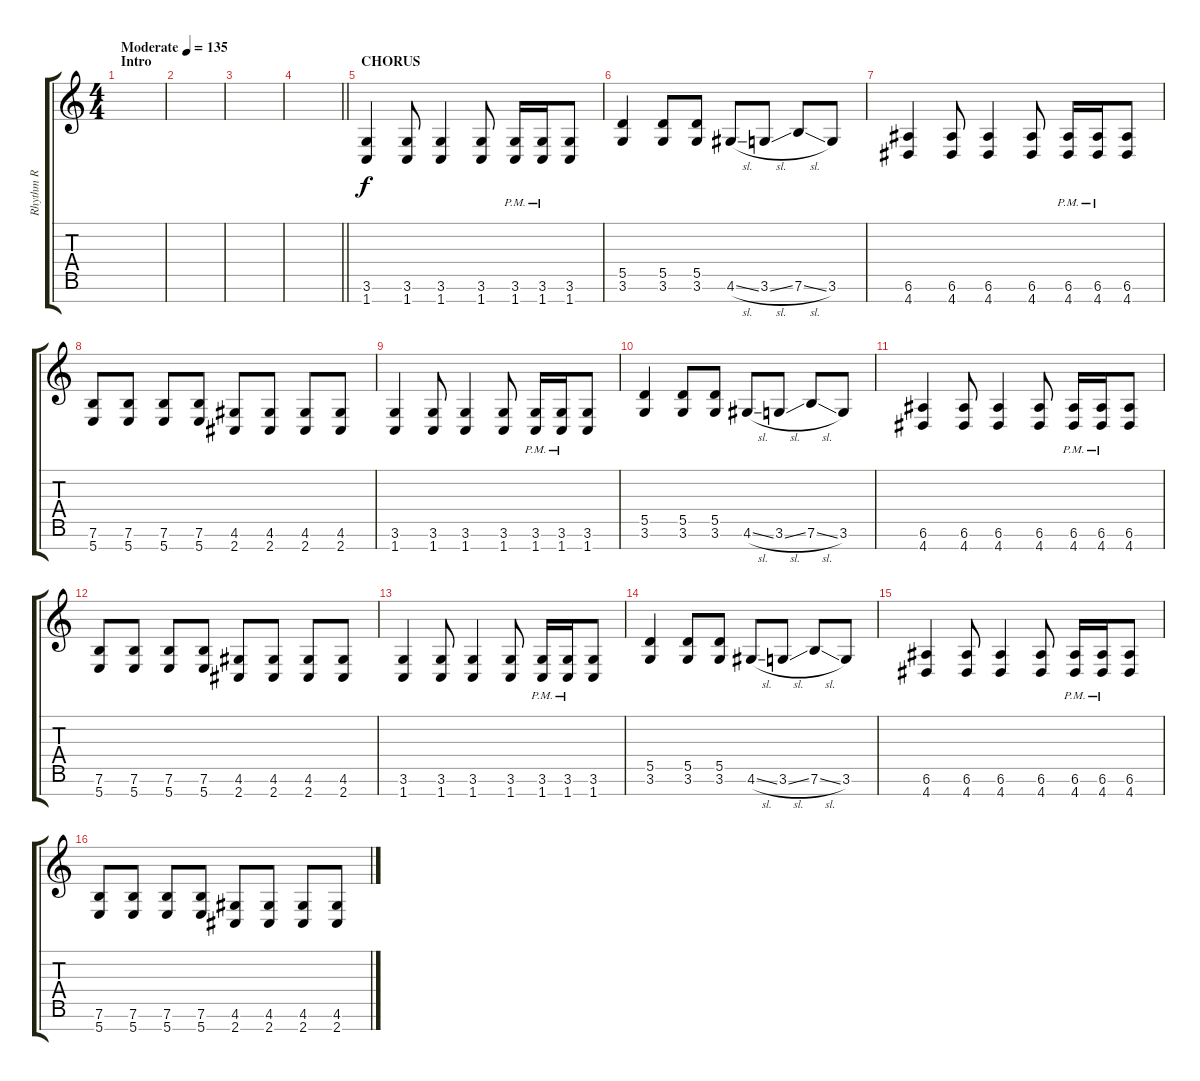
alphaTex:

\track ("Rhythm R" "Rhythm R") {instrument overdrivenguitar}
\staff {score tabs}
\tuning (E4 B3 G3 D3 A2 E2 B1) {hide}
\ts (4 4)
\section ("" "Intro")
\tempo (135 "Moderate")
\clef g2
\ks c
|
|
|
\barLineRight lightlight
|
\section ("" "CHORUS")
(3.6 1.7).4 (3.6 1.7).8 (3.6 1.7).4 (3.6 1.7).8 (3.6{pm} 1.7{pm}).16 (3.6{pm} 1.7{pm}).16 (3.6 1.7).8 |
(5.5 3.6).4 (5.5 3.6).8 (5.5 3.6).8 4.6{sl}.8 3.6{sl}.8 7.6{sl}.8 3.6.8 |
(6.6 4.7).4 (6.6 4.7).8 (6.6 4.7).4 (6.6 4.7).8 (6.6{pm} 4.7{pm}).16 (6.6{pm} 4.7{pm}).16 (6.6 4.7).8 |
(7.6 5.7).8 (7.6 5.7).8 (7.6 5.7).8 (7.6 5.7).8 (4.6 2.7).8 (4.6 2.7).8 (4.6 2.7).8 (4.6 2.7).8 |
(3.6 1.7).4 (3.6 1.7).8 (3.6 1.7).4 (3.6 1.7).8 (3.6{pm} 1.7{pm}).16 (3.6{pm} 1.7{pm}).16 (3.6 1.7).8 |
(5.5 3.6).4 (5.5 3.6).8 (5.5 3.6).8 4.6{sl}.8 3.6{sl}.8 7.6{sl}.8 3.6.8 |
(6.6 4.7).4 (6.6 4.7).8 (6.6 4.7).4 (6.6 4.7).8 (6.6{pm} 4.7{pm}).16 (6.6{pm} 4.7{pm}).16 (6.6 4.7).8 |
(7.6 5.7).8 (7.6 5.7).8 (7.6 5.7).8 (7.6 5.7).8 (4.6 2.7).8 (4.6 2.7).8 (4.6 2.7).8 (4.6 2.7).8 |
(3.6 1.7).4 (3.6 1.7).8 (3.6 1.7).4 (3.6 1.7).8 (3.6{pm} 1.7{pm}).16 (3.6{pm} 1.7{pm}).16 (3.6 1.7).8 |
(5.5 3.6).4 (5.5 3.6).8 (5.5 3.6).8 4.6{sl}.8 3.6{sl}.8 7.6{sl}.8 3.6.8 |
(6.6 4.7).4 (6.6 4.7).8 (6.6 4.7).4 (6.6 4.7).8 (6.6{pm} 4.7{pm}).16 (6.6{pm} 4.7{pm}).16 (6.6 4.7).8 |
(7.6 5.7).8 (7.6 5.7).8 (7.6 5.7).8 (7.6 5.7).8 (4.6 2.7).8 (4.6 2.7).8 (4.6 2.7).8 (4.6 2.7).8
